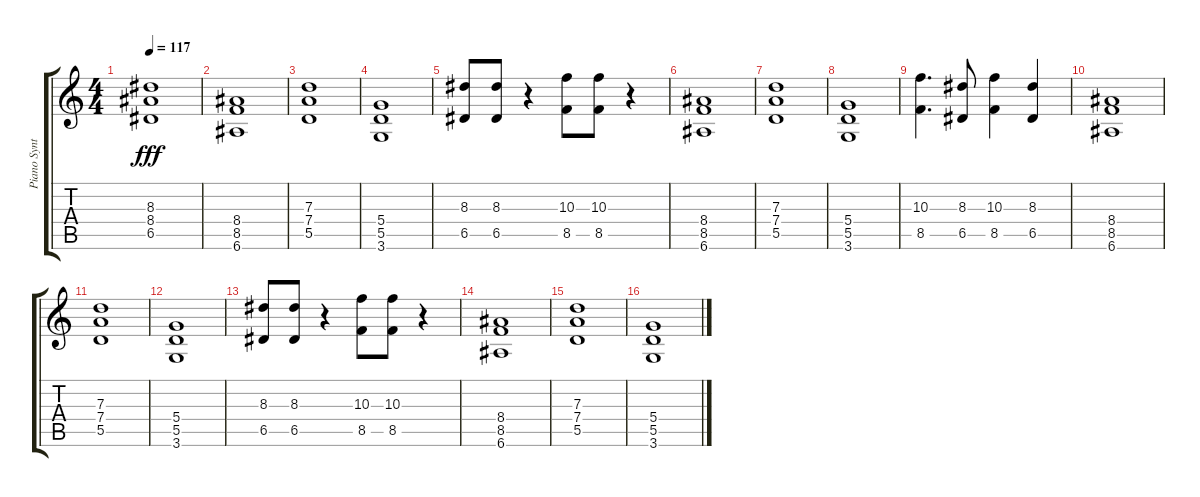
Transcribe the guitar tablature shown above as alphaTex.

\track ("Piano Synth" "Piano Synt") {instrument stringensemble1}
\staff {score tabs}
\tuning (E5 B4 G4 D4 A3 E3) {hide}
\ts (4 4)
\tempo 117
\clef g2
\ks c
(8.3 8.4 6.5).1{dy fff} |
(8.4 8.5 6.6).1 |
(7.3 7.4 5.5).1 |
(5.4 5.5 3.6).1 |
(8.3 6.5).8 (8.3 6.5).8 r.4 (10.3 8.5).8 (10.3 8.5).8 r.4 |
(8.4 8.5 6.6).1 |
(7.3 7.4 5.5).1 |
(5.4 5.5 3.6).1 |
(10.3 8.5).4{d} (8.3 6.5).8 (10.3 8.5).4 (8.3 6.5).4 |
(8.4 8.5 6.6).1 |
(7.3 7.4 5.5).1 |
(5.4 5.5 3.6).1 |
(8.3 6.5).8 (8.3 6.5).8 r.4 (10.3 8.5).8 (10.3 8.5).8 r.4 |
(8.4 8.5 6.6).1 |
(7.3 7.4 5.5).1 |
(5.4 5.5 3.6).1
